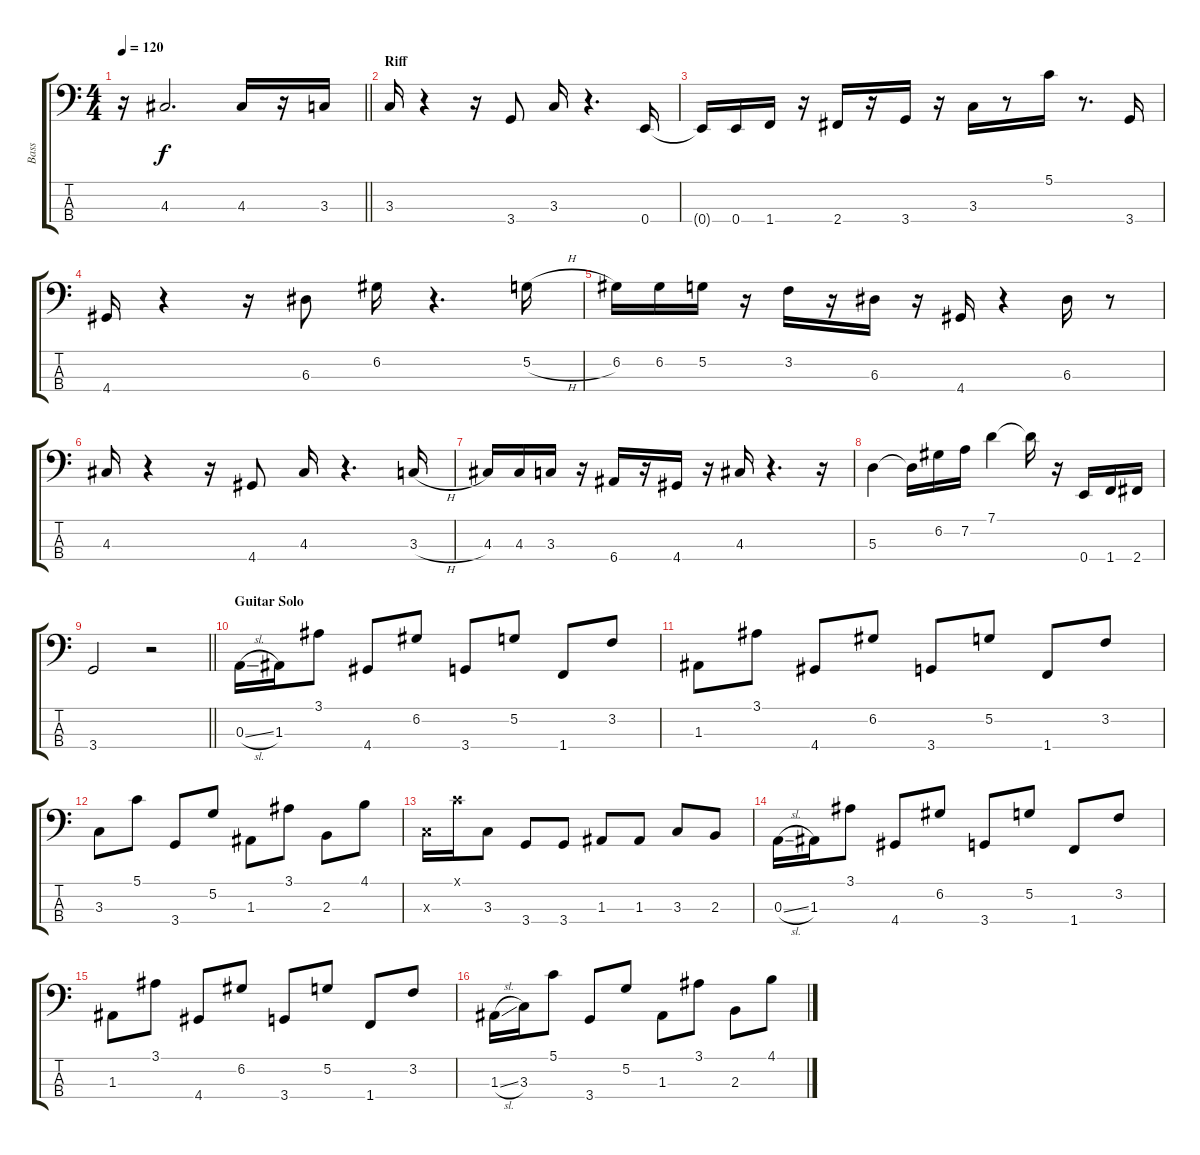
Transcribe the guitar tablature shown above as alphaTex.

\track ("Bass" "Bass") {instrument electricbassfinger}
\staff {score tabs}
\tuning (G2 D2 A1 E1) {hide}
\ts (4 4)
\tempo 120
\clef f4
\barLineRight lightlight
\ks c
r.16{dy f} 4.3.2{d} 4.3.16{instrument electricbassfinger} r.16 3.3.16 |
\section ("" "Riff")
3.3.16 r.4 r.16 3.4.8 3.3.16 r.4{d} 0.4.16 |
0.4{t}.16 0.4.16 1.4.16 r.16 2.4.16 r.16 3.4.16 r.16 3.3.16 r.8 5.1.16 r.8{d} 3.4.16 |
4.4.16 r.4 r.16 6.3.8 6.2.16 r.4{d} 5.2{h}.16 |
6.2.16 6.2.16 5.2.16 r.16 3.2.16 r.16 6.3.16 r.16 4.4.16 r.4 6.3.16 r.8 |
4.3.16 r.4 r.16 4.4.8 4.3.16 r.4{d} 3.3{h}.16 |
4.3.16 4.3.16 3.3.16 r.16 6.4.16 r.16 4.4.16 r.16 4.3.16 r.4{d} r.16 |
5.3.4 5.3{t}.16 6.2.16 7.2.16 7.1.4 7.1{t}.16 r.16 0.4.16 1.4.16 2.4.16 |
\barLineRight lightlight
3.4.2 r.2 |
\section ("" "Guitar Solo")
0.3{sl}.16{instrument slapbass1} 1.3.16 3.1.8 4.4.8 6.2.8 3.4.8 5.2.8 1.4.8 3.2.8 |
1.3.8 3.1.8 4.4.8 6.2.8 3.4.8 5.2.8 1.4.8 3.2.8 |
3.3.8 5.1.8 3.4.8 5.2.8 1.3.8 3.1.8 2.3.8 4.1.8 |
3.3{x}.16 5.1{x}.16 3.3.8 3.4.8 3.4.8 1.3.8 1.3.8 3.3.8 2.3.8 |
0.3{sl}.16 1.3.16 3.1.8 4.4.8 6.2.8 3.4.8 5.2.8 1.4.8 3.2.8 |
1.3.8 3.1.8 4.4.8 6.2.8 3.4.8 5.2.8 1.4.8 3.2.8 |
1.3{sl}.16 3.3.16 5.1.8 3.4.8 5.2.8 1.3.8 3.1.8 2.3.8 4.1.8
